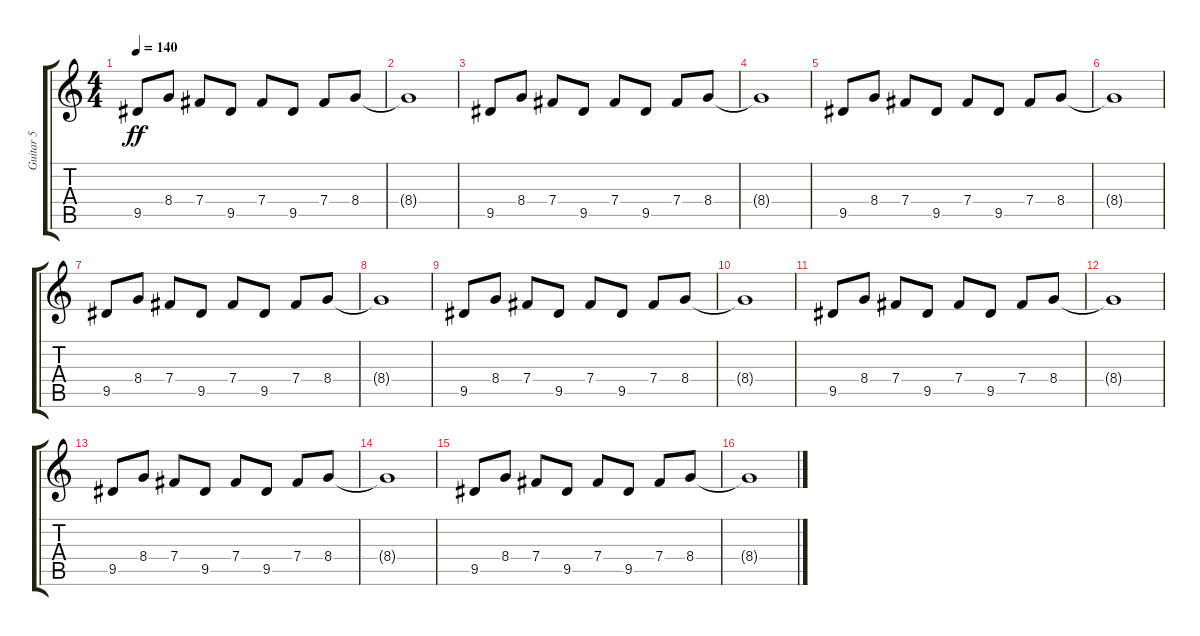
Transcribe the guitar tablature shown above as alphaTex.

\track ("Guitar 5" "Guitar 5") {instrument distortionguitar}
\staff {score tabs}
\tuning (Db4 Ab3 E3 B2 Gb2 Db2) {hide}
\ts (4 4)
\tempo 140
\clef g2
\ks c
9.5.8{dy ff} 8.4.8 7.4.8 9.5.8 7.4.8 9.5.8 7.4.8 8.4.8 |
8.4{t}.1 |
9.5.8 8.4.8 7.4.8 9.5.8 7.4.8 9.5.8 7.4.8 8.4.8 |
8.4{t}.1 |
9.5.8 8.4.8 7.4.8 9.5.8 7.4.8 9.5.8 7.4.8 8.4.8 |
8.4{t}.1 |
9.5.8 8.4.8 7.4.8 9.5.8 7.4.8 9.5.8 7.4.8 8.4.8 |
8.4{t}.1 |
9.5.8 8.4.8 7.4.8 9.5.8 7.4.8 9.5.8 7.4.8 8.4.8 |
8.4{t}.1 |
9.5.8 8.4.8 7.4.8 9.5.8 7.4.8 9.5.8 7.4.8 8.4.8 |
8.4{t}.1 |
9.5.8 8.4.8 7.4.8 9.5.8 7.4.8 9.5.8 7.4.8 8.4.8 |
8.4{t}.1 |
9.5.8 8.4.8 7.4.8 9.5.8 7.4.8 9.5.8 7.4.8 8.4.8 |
8.4{t}.1
